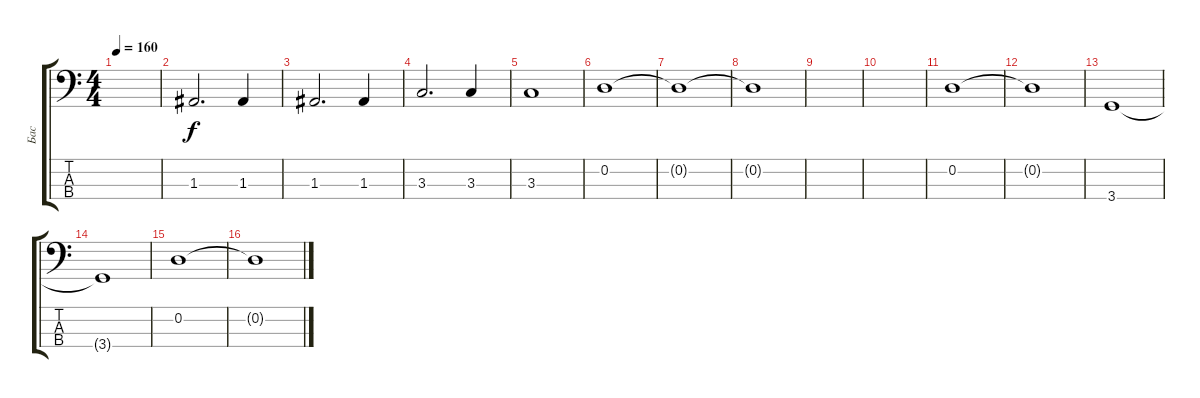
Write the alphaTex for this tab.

\track ("Бас" "Бас") {instrument electricbasspick}
\staff {score tabs}
\tuning (G2 D2 A1 E1) {hide}
\ts (4 4)
\tempo 160
\clef f4
\ks c
|
1.3.2{d} 1.3.4 |
1.3.2{d} 1.3.4 |
3.3.2{d} 3.3.4 |
3.3.1 |
0.2.1 |
0.2{t}.1 |
0.2{t}.1 |
|
|
0.2.1 |
0.2{t}.1 |
3.4.1 |
3.4{t}.1 |
0.2.1 |
0.2{t}.1
